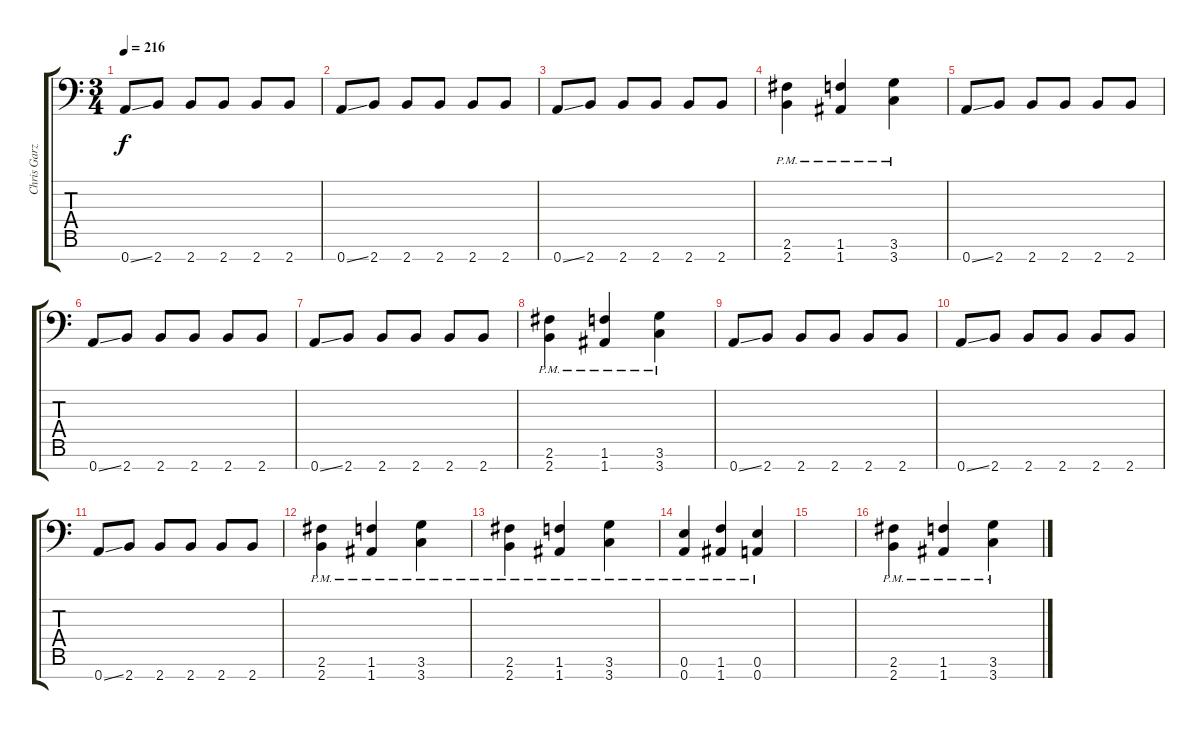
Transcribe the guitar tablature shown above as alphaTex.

\track ("Chris Garza" "Chris Garz") {instrument distortionguitar}
\staff {score tabs}
\tuning (E4 B3 G3 D3 A2 E2 A1) {hide}
\ts (3 4)
\tempo 216
\clef f4
\ks c
0.7{ss}.8{dy f} 2.7.8 2.7.8 2.7.8 2.7.8 2.7.8 |
0.7{ss}.8 2.7.8 2.7.8 2.7.8 2.7.8 2.7.8 |
0.7{ss}.8 2.7.8 2.7.8 2.7.8 2.7.8 2.7.8 |
(2.6{pm} 2.7{pm}).4 (1.6{pm} 1.7{pm}).4 (3.6{pm} 3.7{pm}).4 |
0.7{ss}.8 2.7.8 2.7.8 2.7.8 2.7.8 2.7.8 |
0.7{ss}.8 2.7.8 2.7.8 2.7.8 2.7.8 2.7.8 |
0.7{ss}.8 2.7.8 2.7.8 2.7.8 2.7.8 2.7.8 |
(2.6{pm} 2.7{pm}).4 (1.6{pm} 1.7{pm}).4 (3.6{pm} 3.7{pm}).4 |
0.7{ss}.8 2.7.8 2.7.8 2.7.8 2.7.8 2.7.8 |
0.7{ss}.8 2.7.8 2.7.8 2.7.8 2.7.8 2.7.8 |
0.7{ss}.8 2.7.8 2.7.8 2.7.8 2.7.8 2.7.8 |
(2.6{pm} 2.7{pm}).4 (1.6{pm} 1.7{pm}).4 (3.6{pm} 3.7{pm}).4 |
(2.6{pm} 2.7{pm}).4 (1.6{pm} 1.7{pm}).4 (3.6{pm} 3.7{pm}).4 |
(0.6{pm} 0.7{pm}).4 (1.6{pm} 1.7{pm}).4 (0.6{pm} 0.7{pm}).4 |
|
(2.6{pm} 2.7{pm}).4 (1.6{pm} 1.7{pm}).4 (3.6{pm} 3.7{pm}).4
